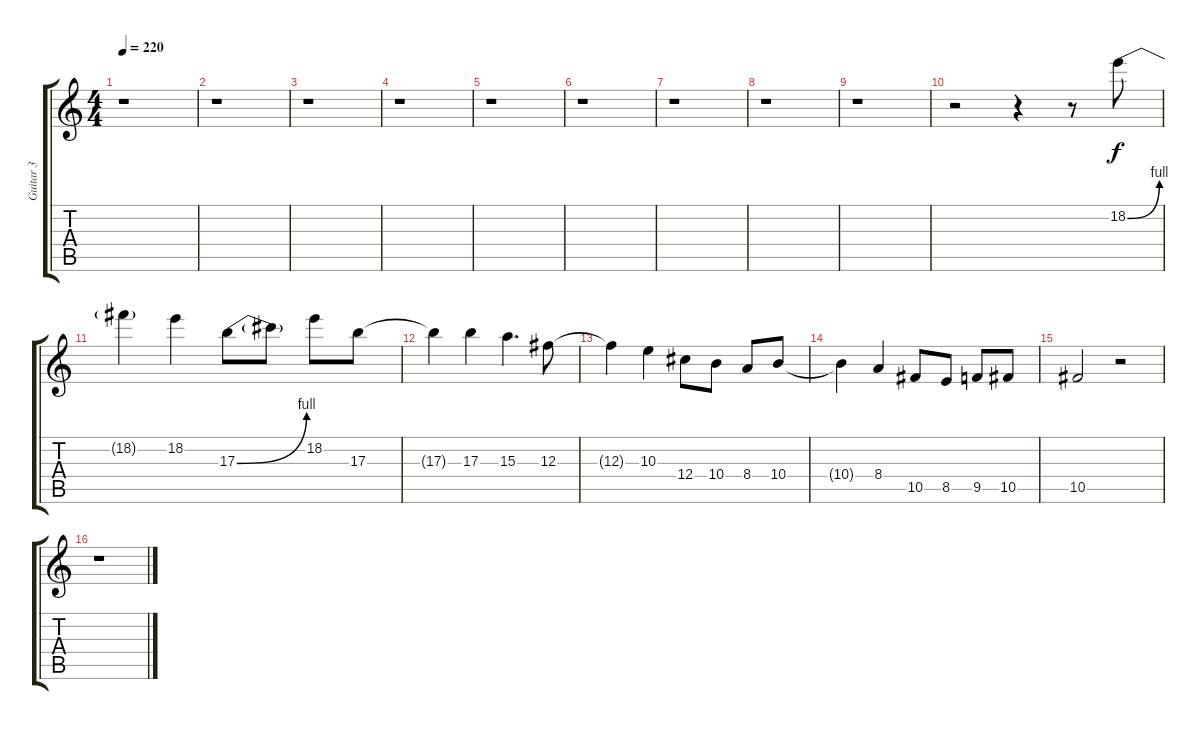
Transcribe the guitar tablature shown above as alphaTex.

\track ("Guitar 3" "Guitar 3") {instrument overdrivenguitar}
\staff {score tabs}
\tuning (Eb4 Bb3 Gb3 Db3 Ab2 Eb2) {hide}
\ts (4 4)
\tempo 220
\clef g2
\ks c
r.1{dy f} |
r.1 |
r.1 |
r.1 |
r.1 |
r.1 |
r.1 |
r.1 |
r.1 |
r.2 r.4 r.8 18.2{be (bend 0 0 60 4)}.8 |
18.2{t}.4 18.2.4 17.3{be (bend 0 0 60 4)}.8 17.3{t}.8 18.2.8 17.3.8 |
17.3{t}.4 17.3.4 15.3.4{d} 12.3.8 |
12.3{t}.4 10.3.4 12.4.8 10.4.8 8.4.8 10.4.8 |
10.4{t}.4 8.4.4 10.5.8 8.5.8 9.5.8 10.5.8 |
10.5.2 r.2 |
r.1
